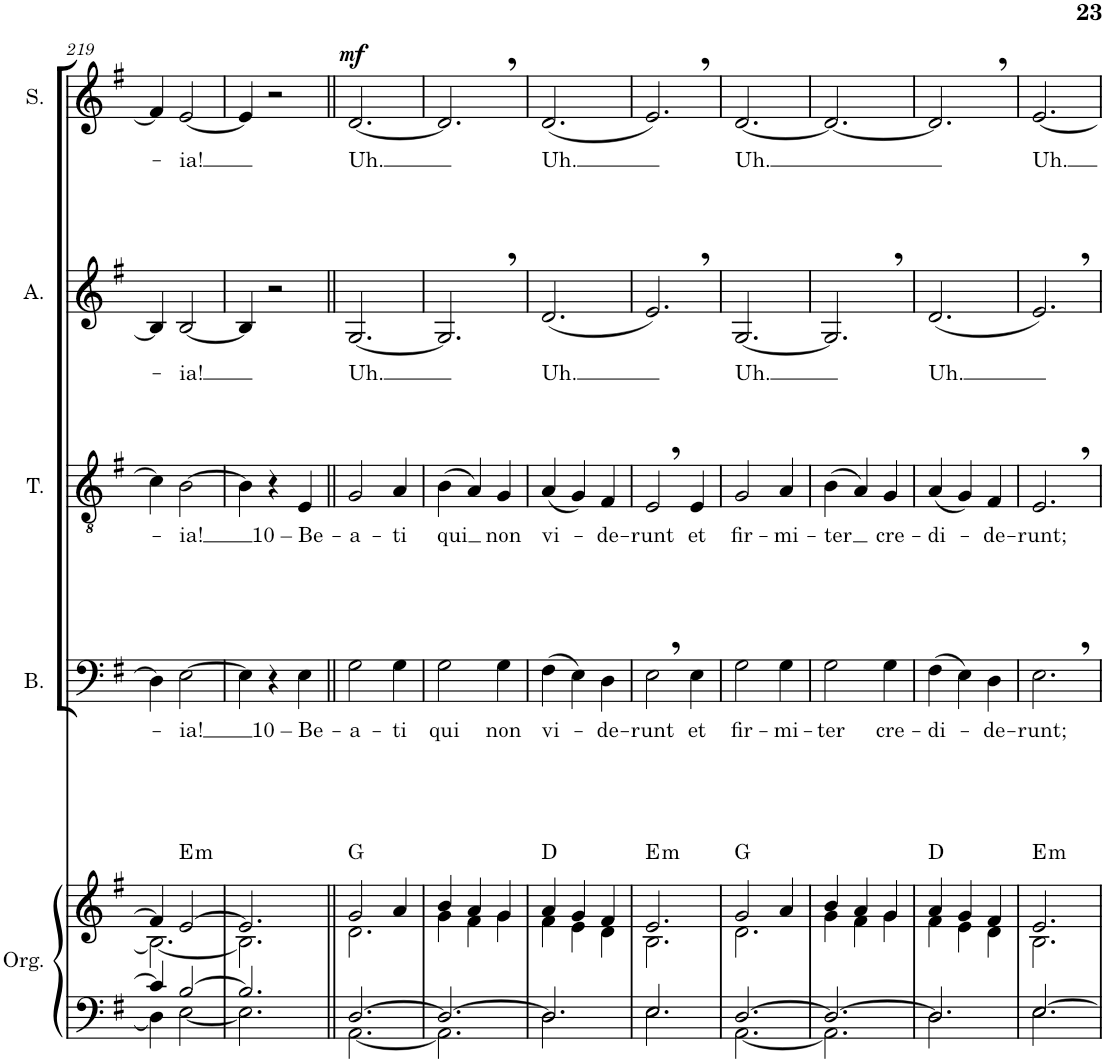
**kern	**kern	**harte	**kern	**text	**kern	**text	**kern	**text	**kern	**text	**dynam
*part5	*part5	*part5	*part4	*part4	*part3	*part3	*part2	*part2	*part1	*part1	*part1
*staff6	*staff5	*	*staff4	*staff4	*staff3	*staff3	*staff2	*staff2	*staff1	*staff1	*staff1
*I"Órgano	*	*	*I"Bajo	*	*I"Tenor	*	*I"Alto	*	*I"Soprano	*	*
*	*	*	*I'B.	*	*I'T.	*	*I'A.	*	*I'S.	*	*
!!LO:PB:g=z
*clefF4	*clefG2	*	*clefF4	*	*clefGv2	*	*clefG2	*	*clefG2	*	*
*k[f#]	*k[f#]	*	*k[f#]	*	*k[f#]	*	*k[f#]	*	*k[f#]	*	*
*M3/4	*M3/4	*	*M3/4	*	*M3/4	*	*M3/4	*	*M3/4	*	*
=219	=219	=219	=219	=219	=219	=219	=219	=219	=219	=219	=219
*^	*^	*	*	*	*	*	*	*	*	*	*
4c/]	4D\]	4f#/]	2.B\_	.	4D\]	.	4c\]	.	4B/]	.	4f#/]	.	.
!	!	!	!	!LO:H:kt=m	!	!LO:LY:b	!	!LO:LY:b	!	!LO:LY:b	!	!LO:LY:b	!
[2B/	[2E\	[2e/	.	E:min	[2E\	-ia!	[2B\	-ia!	[2B/	-ia!	[2e/	-ia!	.
=220	=220	=220	=220	=220	=220	=220	=220	=220	=220	=220	=220	=220	=220
2.B/]	2.E\]	2.e/]	2.B\]	.	4E\]	.	4B\]	.	4B/]	.	4e/]	.	.
.	.	.	.	.	4r	.	4r	.	2r	.	2r	.	.
!	!	!	!	!	!	!LO:LY:b	!	!LO:LY:b	!	!	!	!	!
.	.	.	.	.	4E\	10 – Be-	4E/	10 – Be-	.	.	.	.	.
=221||	=221||	=221||	=221||	=221||	=221||	=221||	=221||	=221||	=221||	=221||	=221||	=221||	=221||
!	!	!	!	!	!	!LO:LY:b	!	!LO:LY:b	!	!LO:LY:b	!	!LO:LY:b	!LO:DY:a
[2.D/	[2.AA\	2g/	2.d\	G:maj	2G\	-a-	2G/	-a-	[2.G/	Uh.	[2.d/	Uh.	mf
!	!	!	!	!	!	!LO:LY:b	!	!LO:LY:b	!	!	!	!	!
.	.	4a/	.	.	4G\	-ti	4A/	-ti	.	.	.	.	.
=222	=222	=222	=222	=222	=222	=222	=222	=222	=222	=222	=222	=222	=222
!	!	!	!	!	!	!LO:LY:b	!	!LO:LY:b	!	!	!	!	!
2.D/_	2.AA\]	4b/	4g\	.	2G\	qui	(4B\	qui	2.G,/]	.	2.d,/]	.	.
.	.	4a/	4f#\	.	.	.	4A/)	.	.	.	.	.	.
!	!	!	!	!	!	!LO:LY:b	!	!LO:LY:b	!	!	!	!	!
.	.	4g/	4g\	.	4G\	non	4G/	non	.	.	.	.	.
=223	=223	=223	=223	=223	=223	=223	=223	=223	=223	=223	=223	=223	=223
!	!	!	!	!	!	!LO:LY:b	!	!LO:LY:b	!	!LO:LY:b	!	!LO:LY:b	!
2.D/]	2.D\	4a/	4f#\	D:maj	(4F#\	vi-	(4A/	vi-	(2.d/	Uh.	(2.d/	Uh.	.
.	.	4g/	4e\	.	4E\)	.	4G/)	.	.	.	.	.	.
!	!	!	!	!	!	!LO:LY:b	!	!LO:LY:b	!	!	!	!	!
.	.	4f#/	4d\	.	4D\	-de-	4F#/	-de-	.	.	.	.	.
=224	=224	=224	=224	=224	=224	=224	=224	=224	=224	=224	=224	=224	=224
!	!	!	!	!LO:H:kt=m	!	!LO:LY:b	!	!LO:LY:b	!	!	!	!	!
2.E/	2.E\	2.e/	2.B\	E:min	2E,\	-runt	2E,/	-runt	2.e,/)	.	2.e,/)	.	.
!	!	!	!	!	!	!LO:LY:b	!	!LO:LY:b	!	!	!	!	!
.	.	.	.	.	4E\	et	4E/	et	.	.	.	.	.
=225	=225	=225	=225	=225	=225	=225	=225	=225	=225	=225	=225	=225	=225
!	!	!	!	!	!	!LO:LY:b	!	!LO:LY:b	!	!LO:LY:b	!	!LO:LY:b	!
[2.D/	[2.AA\	2g/	2.d\	G:maj	2G\	fir-	2G/	fir-	[2.G/	Uh.	[2.d/	Uh.	.
!	!	!	!	!	!	!LO:LY:b	!	!LO:LY:b	!	!	!	!	!
.	.	4a/	.	.	4G\	-mi-	4A/	-mi-	.	.	.	.	.
=226	=226	=226	=226	=226	=226	=226	=226	=226	=226	=226	=226	=226	=226
!	!	!	!	!	!	!LO:LY:b	!	!LO:LY:b	!	!	!	!	!
2.D/_	2.AA\]	4b/	4g\	.	2G\	-ter	(4B\	-ter	2.G,/]	.	2.d/_	.	.
.	.	4a/	4f#\	.	.	.	4A/)	.	.	.	.	.	.
!	!	!	!	!	!	!LO:LY:b	!	!LO:LY:b	!	!	!	!	!
.	.	4g/	4g\	.	4G\	cre-	4G/	cre-	.	.	.	.	.
=227	=227	=227	=227	=227	=227	=227	=227	=227	=227	=227	=227	=227	=227
!	!	!	!	!	!	!LO:LY:b	!	!LO:LY:b	!	!LO:LY:b	!	!	!
2.D/]	2.D\	4a/	4f#\	D:maj	(4F#\	-di-	(4A/	-di-	(2.d/	Uh.	2.d,/]	.	.
.	.	4g/	4e\	.	4E\)	.	4G/)	.	.	.	.	.	.
!	!	!	!	!	!	!LO:LY:b	!	!LO:LY:b	!	!	!	!	!
.	.	4f#/	4d\	.	4D\	-de-	4F#/	-de-	.	.	.	.	.
=228	=228	=228	=228	=228	=228	=228	=228	=228	=228	=228	=228	=228	=228
!	!	!	!	!LO:H:kt=m	!	!LO:LY:b	!	!LO:LY:b	!	!	!	!LO:LY:b	!
[2.E/	2.E\	2.e/	2.B\	E:min	2.E,\	-runt;	2.E,/	-runt;	2.e,/)	.	[2.e/	Uh.	.
*v	*v	*	*	*	*	*	*	*	*	*	*	*	*
*	*v	*v	*	*	*	*	*	*	*	*	*	*
=	=	=	=	=	=	=	=	=	=	=	=
*-	*-	*-	*-	*-	*-	*-	*-	*-	*-	*-	*-
